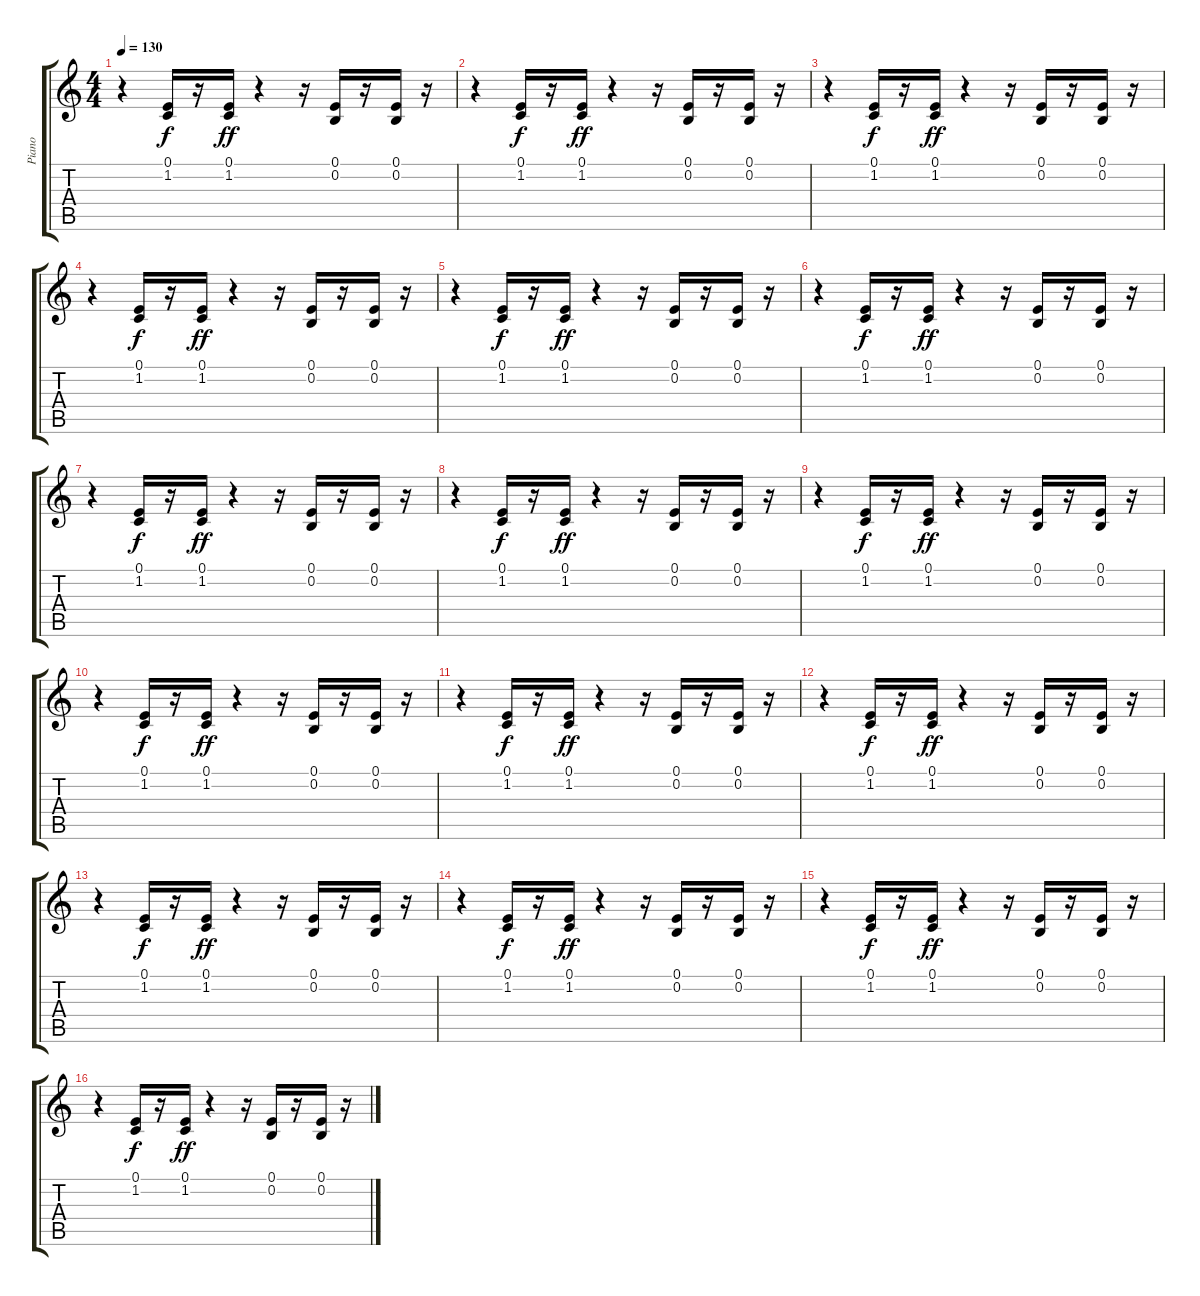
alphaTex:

\track ("Piano" "Piano") {instrument electricpiano2}
\staff {score tabs}
\tuning (E4 B3 G3 D3 A2 E2) {hide}
\ts (4 4)
\tempo 130
\clef g2
\ks c
r.4{dy ff} (0.1 1.2).16{dy f} r.16 (0.1 1.2).16{dy ff} r.4 r.16 (0.1 0.2).16 r.16 (0.1 0.2).16 r.16 |
r.4 (0.1 1.2).16{dy f} r.16 (0.1 1.2).16{dy ff} r.4 r.16 (0.1 0.2).16 r.16 (0.1 0.2).16 r.16 |
r.4 (0.1 1.2).16{dy f} r.16 (0.1 1.2).16{dy ff} r.4 r.16 (0.1 0.2).16 r.16 (0.1 0.2).16 r.16 |
r.4 (0.1 1.2).16{dy f} r.16 (0.1 1.2).16{dy ff} r.4 r.16 (0.1 0.2).16 r.16 (0.1 0.2).16 r.16 |
r.4 (0.1 1.2).16{dy f} r.16 (0.1 1.2).16{dy ff} r.4 r.16 (0.1 0.2).16 r.16 (0.1 0.2).16 r.16 |
r.4 (0.1 1.2).16{dy f} r.16 (0.1 1.2).16{dy ff} r.4 r.16 (0.1 0.2).16 r.16 (0.1 0.2).16 r.16 |
r.4 (0.1 1.2).16{dy f} r.16 (0.1 1.2).16{dy ff} r.4 r.16 (0.1 0.2).16 r.16 (0.1 0.2).16 r.16 |
r.4 (0.1 1.2).16{dy f} r.16 (0.1 1.2).16{dy ff} r.4 r.16 (0.1 0.2).16 r.16 (0.1 0.2).16 r.16 |
r.4 (0.1 1.2).16{dy f} r.16 (0.1 1.2).16{dy ff} r.4 r.16 (0.1 0.2).16 r.16 (0.1 0.2).16 r.16 |
r.4 (0.1 1.2).16{dy f} r.16 (0.1 1.2).16{dy ff} r.4 r.16 (0.1 0.2).16 r.16 (0.1 0.2).16 r.16 |
r.4 (0.1 1.2).16{dy f} r.16 (0.1 1.2).16{dy ff} r.4 r.16 (0.1 0.2).16 r.16 (0.1 0.2).16 r.16 |
r.4 (0.1 1.2).16{dy f} r.16 (0.1 1.2).16{dy ff} r.4 r.16 (0.1 0.2).16 r.16 (0.1 0.2).16 r.16 |
r.4 (0.1 1.2).16{dy f} r.16 (0.1 1.2).16{dy ff} r.4 r.16 (0.1 0.2).16 r.16 (0.1 0.2).16 r.16 |
r.4 (0.1 1.2).16{dy f} r.16 (0.1 1.2).16{dy ff} r.4 r.16 (0.1 0.2).16 r.16 (0.1 0.2).16 r.16 |
r.4 (0.1 1.2).16{dy f} r.16 (0.1 1.2).16{dy ff} r.4 r.16 (0.1 0.2).16 r.16 (0.1 0.2).16 r.16 |
r.4 (0.1 1.2).16{dy f} r.16 (0.1 1.2).16{dy ff} r.4 r.16 (0.1 0.2).16 r.16 (0.1 0.2).16 r.16
